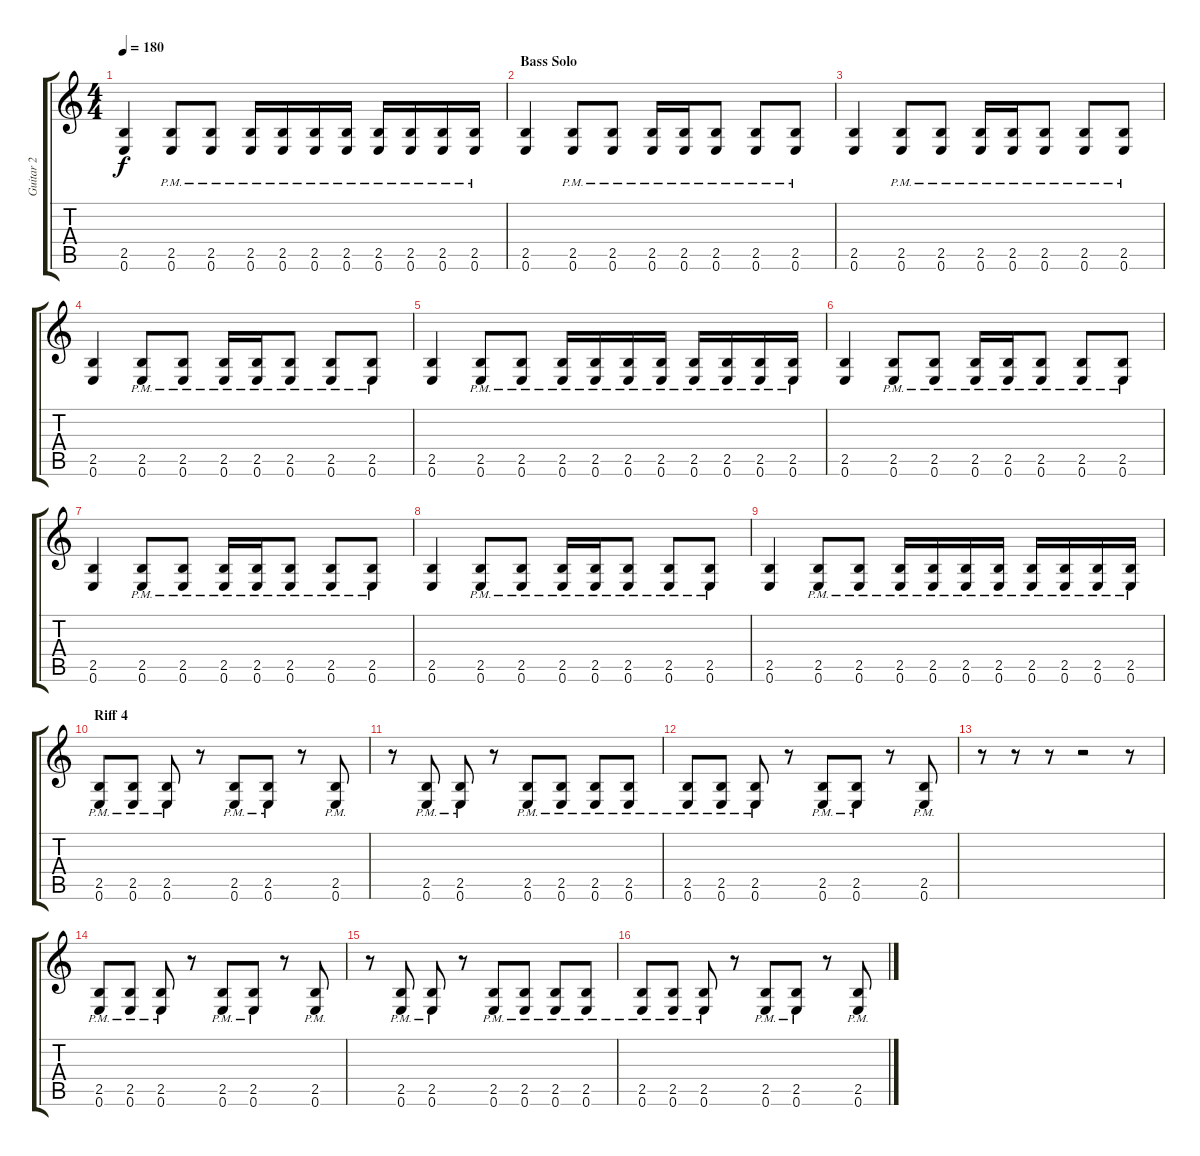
\track ("Guitar 2" "Guitar 2") {instrument distortionguitar}
\staff {score tabs}
\tuning (E4 B3 G3 D3 A2 E2) {hide}
\ts (4 4)
\tempo 180
\clef g2
\ks c
(2.5 0.6).4{dy f} (2.5{pm} 0.6{pm}).8 (2.5{pm} 0.6{pm}).8 (2.5{pm} 0.6{pm}).16 (2.5{pm} 0.6{pm}).16 (2.5{pm} 0.6{pm}).16 (2.5{pm} 0.6{pm}).16 (2.5{pm} 0.6{pm}).16 (2.5{pm} 0.6{pm}).16 (2.5{pm} 0.6{pm}).16 (2.5{pm} 0.6{pm}).16 |
\section ("" "Bass Solo")
(2.5 0.6).4 (2.5{pm} 0.6{pm}).8 (2.5{pm} 0.6{pm}).8 (2.5{pm} 0.6{pm}).16 (2.5{pm} 0.6{pm}).16 (2.5{pm} 0.6{pm}).8 (2.5{pm} 0.6{pm}).8 (2.5{pm} 0.6{pm}).8 |
(2.5 0.6).4 (2.5{pm} 0.6{pm}).8 (2.5{pm} 0.6{pm}).8 (2.5{pm} 0.6{pm}).16 (2.5{pm} 0.6{pm}).16 (2.5{pm} 0.6{pm}).8 (2.5{pm} 0.6{pm}).8 (2.5{pm} 0.6{pm}).8 |
(2.5 0.6).4 (2.5{pm} 0.6{pm}).8 (2.5{pm} 0.6{pm}).8 (2.5{pm} 0.6{pm}).16 (2.5{pm} 0.6{pm}).16 (2.5{pm} 0.6{pm}).8 (2.5{pm} 0.6{pm}).8 (2.5{pm} 0.6{pm}).8 |
(2.5 0.6).4 (2.5{pm} 0.6{pm}).8 (2.5{pm} 0.6{pm}).8 (2.5{pm} 0.6{pm}).16 (2.5{pm} 0.6{pm}).16 (2.5{pm} 0.6{pm}).16 (2.5{pm} 0.6{pm}).16 (2.5{pm} 0.6{pm}).16 (2.5{pm} 0.6{pm}).16 (2.5{pm} 0.6{pm}).16 (2.5{pm} 0.6{pm}).16 |
(2.5 0.6).4 (2.5{pm} 0.6{pm}).8 (2.5{pm} 0.6{pm}).8 (2.5{pm} 0.6{pm}).16 (2.5{pm} 0.6{pm}).16 (2.5{pm} 0.6{pm}).8 (2.5{pm} 0.6{pm}).8 (2.5{pm} 0.6{pm}).8 |
(2.5 0.6).4 (2.5{pm} 0.6{pm}).8 (2.5{pm} 0.6{pm}).8 (2.5{pm} 0.6{pm}).16 (2.5{pm} 0.6{pm}).16 (2.5{pm} 0.6{pm}).8 (2.5{pm} 0.6{pm}).8 (2.5{pm} 0.6{pm}).8 |
(2.5 0.6).4 (2.5{pm} 0.6{pm}).8 (2.5{pm} 0.6{pm}).8 (2.5{pm} 0.6{pm}).16 (2.5{pm} 0.6{pm}).16 (2.5{pm} 0.6{pm}).8 (2.5{pm} 0.6{pm}).8 (2.5{pm} 0.6{pm}).8 |
(2.5 0.6).4 (2.5{pm} 0.6{pm}).8 (2.5{pm} 0.6{pm}).8 (2.5{pm} 0.6{pm}).16 (2.5{pm} 0.6{pm}).16 (2.5{pm} 0.6{pm}).16 (2.5{pm} 0.6{pm}).16 (2.5{pm} 0.6{pm}).16 (2.5{pm} 0.6{pm}).16 (2.5{pm} 0.6{pm}).16 (2.5{pm} 0.6{pm}).16 |
\section ("" "Riff 4")
(2.5{pm} 0.6{pm}).8 (2.5{pm} 0.6{pm}).8 (2.5{pm} 0.6{pm}).8 r.8 (2.5{pm} 0.6{pm}).8 (2.5{pm} 0.6{pm}).8 r.8 (2.5{pm} 0.6{pm}).8 |
r.8 (2.5{pm} 0.6{pm}).8 (2.5{pm} 0.6{pm}).8 r.8 (2.5{pm} 0.6{pm}).8 (2.5{pm} 0.6{pm}).8 (2.5{pm} 0.6{pm}).8 (2.5{pm} 0.6{pm}).8 |
(2.5{pm} 0.6{pm}).8 (2.5{pm} 0.6{pm}).8 (2.5{pm} 0.6{pm}).8 r.8 (2.5{pm} 0.6{pm}).8 (2.5{pm} 0.6{pm}).8 r.8 (2.5{pm} 0.6{pm}).8 |
r.8 r.8 r.8 r.2 r.8 |
(2.5{pm} 0.6{pm}).8 (2.5{pm} 0.6{pm}).8 (2.5{pm} 0.6{pm}).8 r.8 (2.5{pm} 0.6{pm}).8 (2.5{pm} 0.6{pm}).8 r.8 (2.5{pm} 0.6{pm}).8 |
r.8 (2.5{pm} 0.6{pm}).8 (2.5{pm} 0.6{pm}).8 r.8 (2.5{pm} 0.6{pm}).8 (2.5{pm} 0.6{pm}).8 (2.5{pm} 0.6{pm}).8 (2.5{pm} 0.6{pm}).8 |
(2.5{pm} 0.6{pm}).8 (2.5{pm} 0.6{pm}).8 (2.5{pm} 0.6{pm}).8 r.8 (2.5{pm} 0.6{pm}).8 (2.5{pm} 0.6{pm}).8 r.8 (2.5{pm} 0.6{pm}).8
